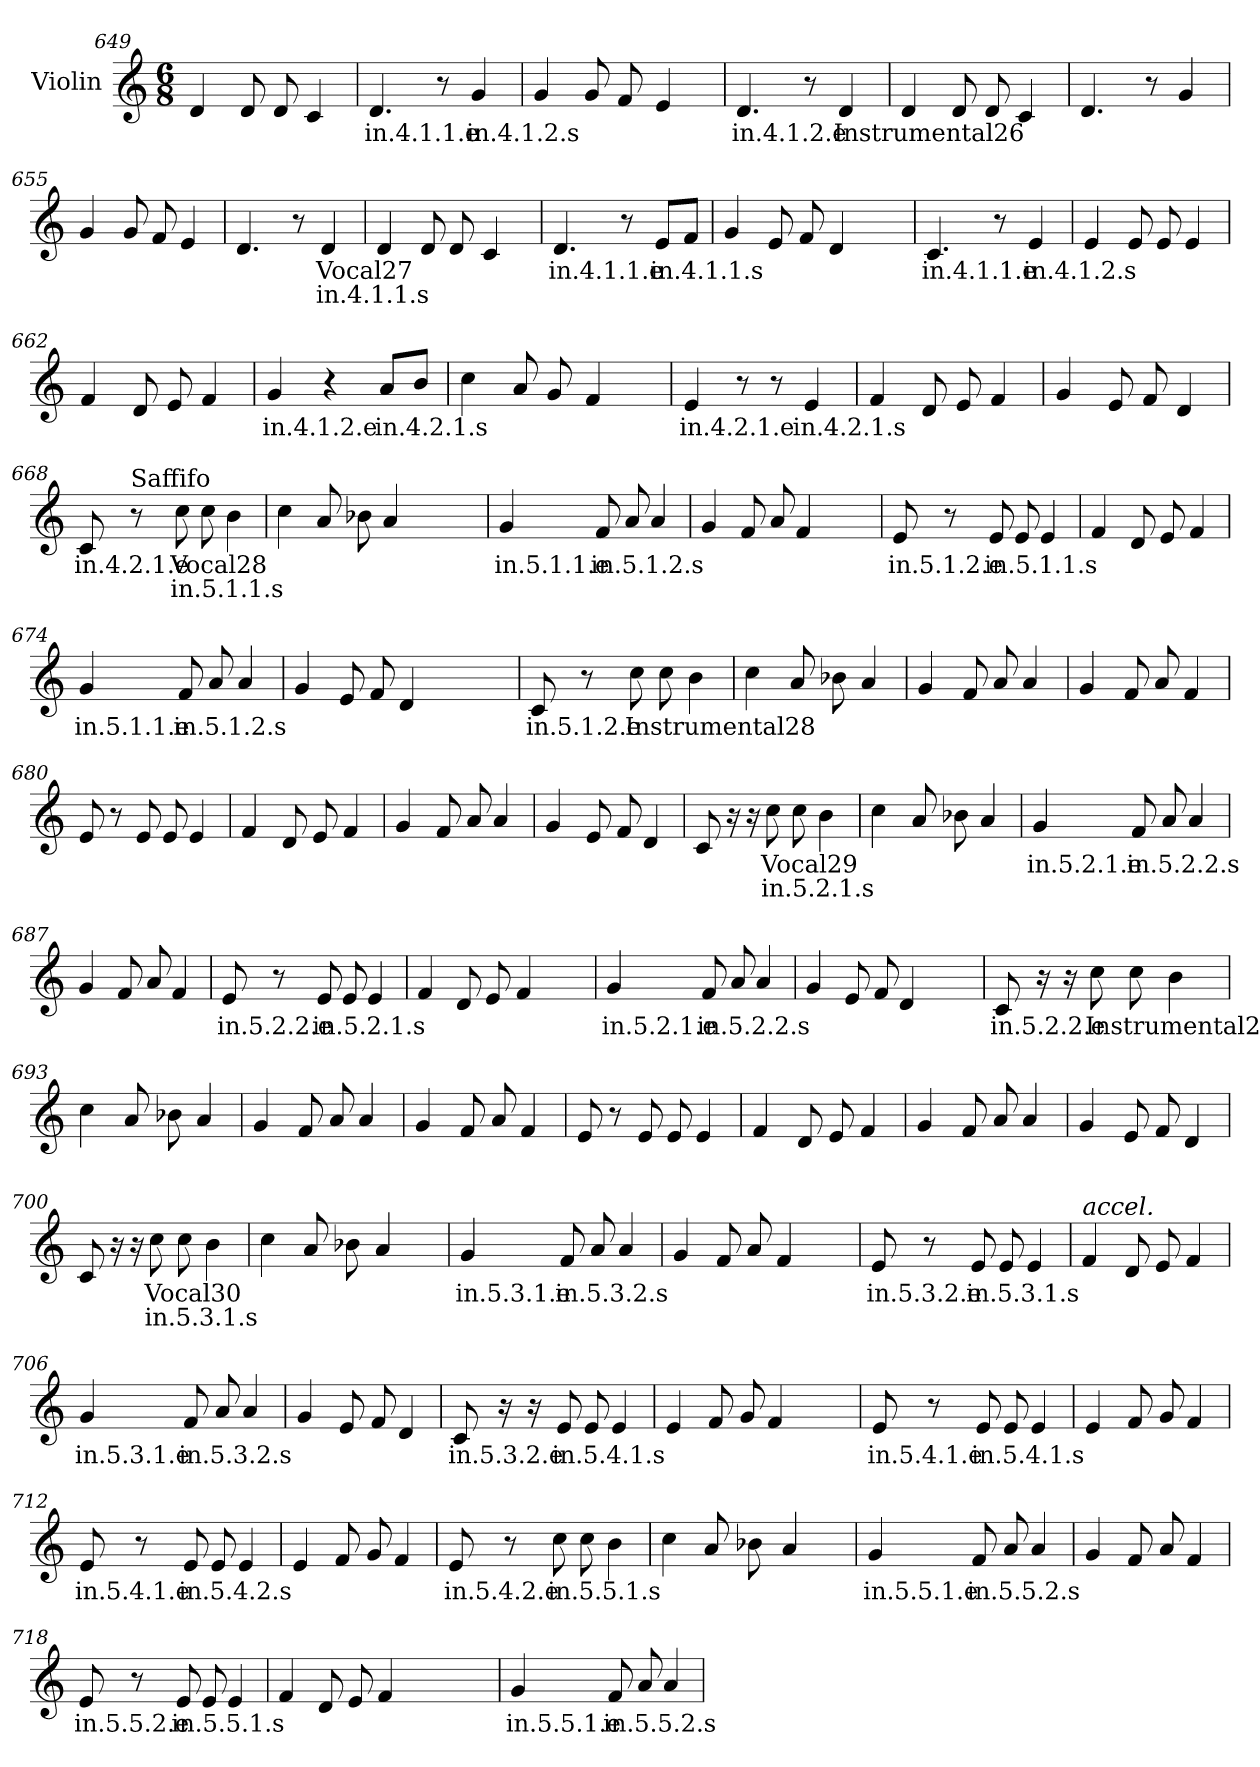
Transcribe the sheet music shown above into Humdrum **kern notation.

**kern	**text	**text
*part1	*part1	*part1
*staff1	*staff1	*staff1
*I"Violin	*	*
!!LO:PB:g=z
*clefG2	*	*
*k[]	*	*
*M6/8	*	*
=649	=649	=649
4d/	.	.
8d/	.	.
8d/	.	.
4c/	.	.
=650	=650	=650
!	!LO:LY:b	!
4.d/	in.4.1.1.e	.
8r	.	.
!	!LO:LY:b	!
4g/	in.4.1.2.s	.
=651	=651	=651
4g/	.	.
8g/	.	.
8f/	.	.
4e/	.	.
=652	=652	=652
!	!LO:LY:b	!
4.d/	in.4.1.2.e	.
8r	.	.
!	!LO:LY:b	!
4d/	Instrumental26	.
=653	=653	=653
4d/	.	.
8d/	.	.
8d/	.	.
4c/	.	.
!!LO:LB:g=z
=654	=654	=654
4.d/	.	.
8r	.	.
4g/	.	.
=655	=655	=655
4g/	.	.
8g/	.	.
8f/	.	.
4e/	.	.
!!LO:LB:g=z
=656	=656	=656
4.d/	.	.
8r	.	.
!	!LO:LY:b	!LO:LY:b
4d/	Vocal27	in.4.1.1.s
=657	=657	=657
4d/	.	.
8d/	.	.
8d/	.	.
4c/	.	.
=658	=658	=658
!	!LO:LY:b	!
4.d/	in.4.1.1.e	.
8r	.	.
!	!LO:LY:b	!
8e/L	in.4.1.1.s	.
8f/J	.	.
=659	=659	=659
4g/	.	.
8e/	.	.
8f/	.	.
4d/	.	.
=660	=660	=660
!	!LO:LY:b	!
4.c/	in.4.1.1.e	.
8r	.	.
!	!LO:LY:b	!
4e/	in.4.1.2.s	.
!!LO:LB:g=z
=661	=661	=661
4e/	.	.
8e/	.	.
8e/	.	.
4e/	.	.
=662	=662	=662
4f/	.	.
8d/	.	.
8e/	.	.
4f/	.	.
!!LO:LB:g=z
=663	=663	=663
!	!LO:LY:b	!
4g/	in.4.1.2.e	.
4r	.	.
!	!LO:LY:b	!
8a/L	in.4.2.1.s	.
8b/J	.	.
=664	=664	=664
4cc\	.	.
8a/	.	.
8g/	.	.
4f/	.	.
=665	=665	=665
!	!LO:LY:b	!
4e/	in.4.2.1.e	.
8r	.	.
8r	.	.
!	!LO:LY:b	!
4e/	in.4.2.1.s	.
=666	=666	=666
4f/	.	.
8d/	.	.
8e/	.	.
4f/	.	.
=667	=667	=667
4g/	.	.
8e/	.	.
8f/	.	.
4d/	.	.
!!LO:LB:g=z
=668	=668	=668
*MM120	*	*
!	!LO:LY:b	!
8c/	in.4.2.1.e	.
!LO:TX:a:t=Saffifo	!	!
8r	.	.
!	!LO:LY:b	!LO:LY:b
8cc\	Vocal28	in.5.1.1.s
8cc\	.	.
4b\	.	.
!!LO:LB:g=z
=669	=669	=669
4cc\	.	.
8a/	.	.
8b-X\	.	.
4a/	.	.
=670	=670	=670
!	!LO:LY:b	!
4g/	in.5.1.1.e	.
!	!LO:LY:b	!
8f/	in.5.1.2.s	.
8a/	.	.
4a/	.	.
=671	=671	=671
4g/	.	.
8f/	.	.
8a/	.	.
4f/	.	.
=672	=672	=672
!	!LO:LY:b	!
8e/	in.5.1.2.e	.
8r	.	.
!	!LO:LY:b	!
8e/	in.5.1.1.s	.
8e/	.	.
4e/	.	.
!!LO:LB:g=z
=673	=673	=673
4f/	.	.
8d/	.	.
8e/	.	.
4f/	.	.
=674	=674	=674
!	!LO:LY:b	!
4g/	in.5.1.1.e	.
!	!LO:LY:b	!
8f/	in.5.1.2.s	.
8a/	.	.
4a/	.	.
!!LO:LB:g=z
=675	=675	=675
4g/	.	.
8e/	.	.
8f/	.	.
4d/	.	.
=676	=676	=676
!	!LO:LY:b	!
8c/	in.5.1.2.e	.
8r	.	.
!	!LO:LY:b	!
8cc\	Instrumental28	.
8cc\	.	.
4b\	.	.
=677	=677	=677
4cc\	.	.
8a/	.	.
8b-X\	.	.
4a/	.	.
=678	=678	=678
4g/	.	.
8f/	.	.
8a/	.	.
4a/	.	.
=679	=679	=679
4g/	.	.
8f/	.	.
8a/	.	.
4f/	.	.
!!LO:LB:g=z
=680	=680	=680
8e/	.	.
8r	.	.
8e/	.	.
8e/	.	.
4e/	.	.
!!LO:PB:g=z
=681	=681	=681
4f/	.	.
8d/	.	.
8e/	.	.
4f/	.	.
=682	=682	=682
4g/	.	.
8f/	.	.
8a/	.	.
4a/	.	.
=683	=683	=683
4g/	.	.
8e/	.	.
8f/	.	.
4d/	.	.
=684	=684	=684
8c/	.	.
16r	.	.
16r	.	.
!	!LO:LY:b	!LO:LY:b
8cc\	Vocal29	in.5.2.1.s
8cc\	.	.
4b\	.	.
=685	=685	=685
4cc\	.	.
8a/	.	.
8b-X\	.	.
4a/	.	.
!!LO:LB:g=z
=686	=686	=686
!	!LO:LY:b	!
4g/	in.5.2.1.e	.
!	!LO:LY:b	!
8f/	in.5.2.2.s	.
8a/	.	.
4a/	.	.
=687	=687	=687
4g/	.	.
8f/	.	.
8a/	.	.
4f/	.	.
=688	=688	=688
!	!LO:LY:b	!
8e/	in.5.2.2.e	.
8r	.	.
!	!LO:LY:b	!
8e/	in.5.2.1.s	.
8e/	.	.
4e/	.	.
=689	=689	=689
4f/	.	.
8d/	.	.
8e/	.	.
4f/	.	.
!!LO:LB:g=z
=690	=690	=690
!	!LO:LY:b	!
4g/	in.5.2.1.e	.
!	!LO:LY:b	!
8f/	in.5.2.2.s	.
8a/	.	.
4a/	.	.
=691	=691	=691
4g/	.	.
8e/	.	.
8f/	.	.
4d/	.	.
=692	=692	=692
!	!LO:LY:b	!
8c/	in.5.2.2.e	.
16r	.	.
16r	.	.
!	!LO:LY:b	!
8cc\	Instrumental29	.
8cc\	.	.
4b\	.	.
!!LO:LB:g=z
=693	=693	=693
4cc\	.	.
8a/	.	.
8b-X\	.	.
4a/	.	.
=694	=694	=694
4g/	.	.
8f/	.	.
8a/	.	.
4a/	.	.
=695	=695	=695
4g/	.	.
8f/	.	.
8a/	.	.
4f/	.	.
=696	=696	=696
8e/	.	.
8r	.	.
8e/	.	.
8e/	.	.
4e/	.	.
=697	=697	=697
4f/	.	.
8d/	.	.
8e/	.	.
4f/	.	.
=698	=698	=698
4g/	.	.
8f/	.	.
8a/	.	.
4a/	.	.
!!LO:LB:g=z
=699	=699	=699
4g/	.	.
8e/	.	.
8f/	.	.
4d/	.	.
=700	=700	=700
8c/	.	.
16r	.	.
16r	.	.
!	!LO:LY:b	!LO:LY:b
8cc\	Vocal30	in.5.3.1.s
8cc\	.	.
4b\	.	.
=701	=701	=701
4cc\	.	.
8a/	.	.
8b-X\	.	.
4a/	.	.
=702	=702	=702
!	!LO:LY:b	!
4g/	in.5.3.1.e	.
!	!LO:LY:b	!
8f/	in.5.3.2.s	.
8a/	.	.
4a/	.	.
=703	=703	=703
4g/	.	.
8f/	.	.
8a/	.	.
4f/	.	.
!!LO:LB:g=z
=704	=704	=704
!	!LO:LY:b	!
8e/	in.5.3.2.e	.
8r	.	.
!	!LO:LY:b	!
8e/	in.5.3.1.s	.
8e/	.	.
4e/	.	.
!!LO:LB:g=z
=705	=705	=705
!LO:TX:a:i:t=accel.	!	!
4f/	.	.
8d/	.	.
8e/	.	.
4f/	.	.
=706	=706	=706
!	!LO:LY:b	!
4g/	in.5.3.1.e	.
!	!LO:LY:b	!
8f/	in.5.3.2.s	.
8a/	.	.
4a/	.	.
=707	=707	=707
4g/	.	.
8e/	.	.
8f/	.	.
4d/	.	.
=708	=708	=708
!	!LO:LY:b	!
8c/	in.5.3.2.e	.
16r	.	.
16r	.	.
!	!LO:LY:b	!
8e/	in.5.4.1.s	.
8e/	.	.
4e/	.	.
!!LO:LB:g=z
=709	=709	=709
4e/	.	.
8f/	.	.
8g/	.	.
4f/	.	.
=710	=710	=710
!	!LO:LY:b	!
8e/	in.5.4.1.e	.
8r	.	.
!	!LO:LY:b	!
8e/	in.5.4.1.s	.
8e/	.	.
4e/	.	.
!!LO:LB:g=z
=711	=711	=711
4e/	.	.
8f/	.	.
8g/	.	.
4f/	.	.
=712	=712	=712
!	!LO:LY:b	!
8e/	in.5.4.1.e	.
8r	.	.
!	!LO:LY:b	!
8e/	in.5.4.2.s	.
8e/	.	.
4e/	.	.
=713	=713	=713
4e/	.	.
8f/	.	.
8g/	.	.
4f/	.	.
=714	=714	=714
!	!LO:LY:b	!
8e/	in.5.4.2.e	.
8r	.	.
!	!LO:LY:b	!
8cc\	in.5.5.1.s	.
8cc\	.	.
4b\	.	.
!!LO:LB:g=z
=715	=715	=715
4cc\	.	.
8a/	.	.
8b-X\	.	.
4a/	.	.
=716	=716	=716
!	!LO:LY:b	!
4g/	in.5.5.1.e	.
!	!LO:LY:b	!
8f/	in.5.5.2.s	.
8a/	.	.
4a/	.	.
!!LO:PB:g=z
=717	=717	=717
4g/	.	.
8f/	.	.
8a/	.	.
4f/	.	.
=718	=718	=718
!	!LO:LY:b	!
8e/	in.5.5.2.e	.
8r	.	.
!	!LO:LY:b	!
8e/	in.5.5.1.s	.
8e/	.	.
4e/	.	.
=719	=719	=719
4f/	.	.
8d/	.	.
8e/	.	.
4f/	.	.
=720	=720	=720
!	!LO:LY:b	!
4g/	in.5.5.1.e	.
!	!LO:LY:b	!
8f/	in.5.5.2.s	.
8a/	.	.
4a/	.	.
=	=	=
*-	*-	*-
